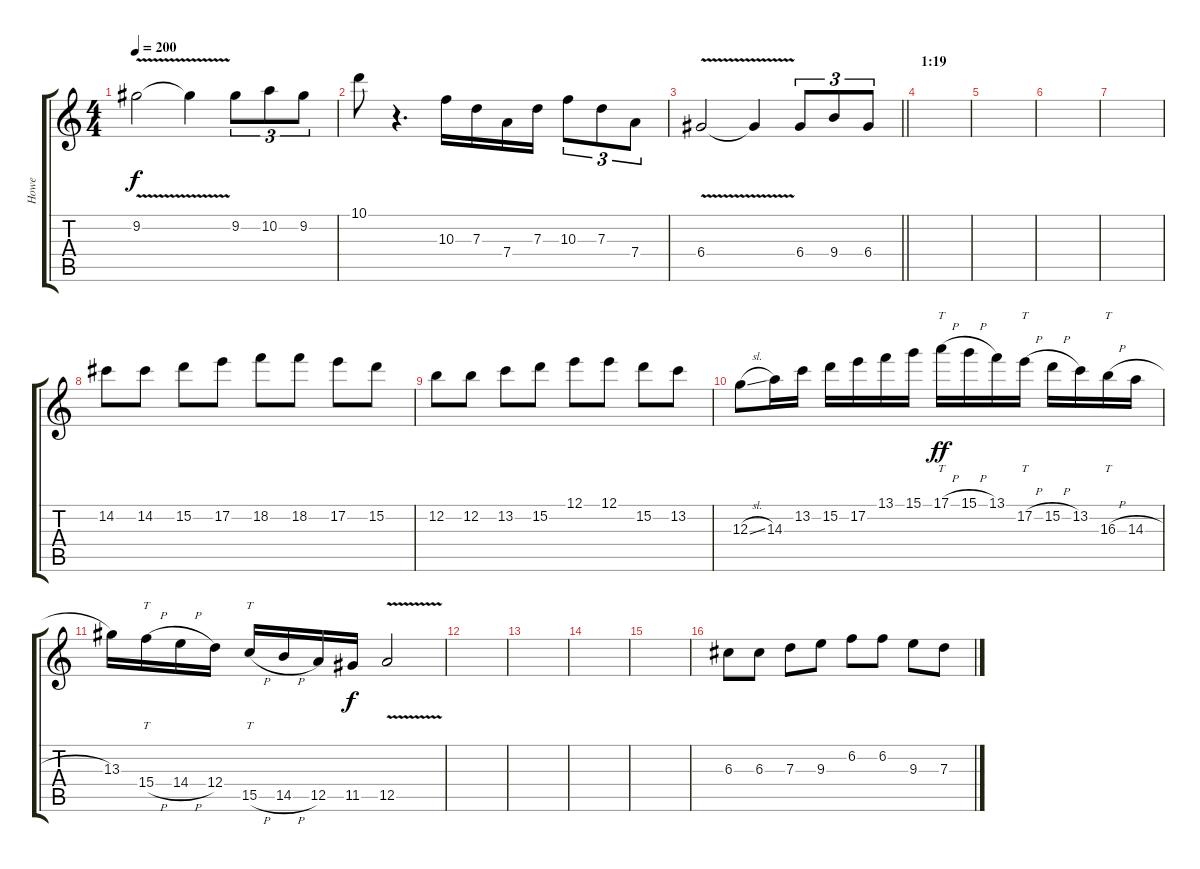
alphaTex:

\track ("Howe" "Howe") {instrument distortionguitar}
\staff {score tabs}
\tuning (E4 B3 G3 D3 A2 E2) {hide}
\ts (4 4)
\tempo 200
\clef g2
\ks c
9.2{v}.2{dy f} 9.2{t}.4 9.2.8{tu (3 2)} 10.2.8{tu (3 2)} 9.2.8{tu (3 2)} |
10.1.8 r.4{d} 10.3.16 7.3.16 7.4.16 7.3.16 10.3.8{tu (3 2)} 7.3.8{tu (3 2)} 7.4.8{tu (3 2)} |
\barLineRight lightlight
6.4{v}.2 6.4{t}.4 6.4.8{tu (3 2)} 9.4.8{tu (3 2)} 6.4.8{tu (3 2)} |
\section ("" "1:19")
|
|
|
|
14.2.8 14.2.8 15.2.8 17.2.8 18.2.8 18.2.8 17.2.8 15.2.8 |
12.2.8 12.2.8 13.2.8 15.2.8 12.1.8 12.1.8 15.2.8 13.2.8 |
12.3{sl}.8 14.3.16 13.2.16 15.2.16 17.2.16 13.1.16 15.1.16 17.1{h}.16{tt dy ff} 15.1{h}.16 13.1.16 17.2{h}.16{tt} 15.2{h}.16 13.2.16 16.3{h}.16{tt} 14.3{h}.16 |
13.3.16 15.4{h}.16{tt} 14.4{h}.16 12.4.16 15.5{h}.16{tt} 14.5{h}.16 12.5.16 11.5.16{dy f} 12.5{v}.2 |
|
|
|
|
6.3.8 6.3.8 7.3.8 9.3.8 6.2.8 6.2.8 9.3.8 7.3.8
